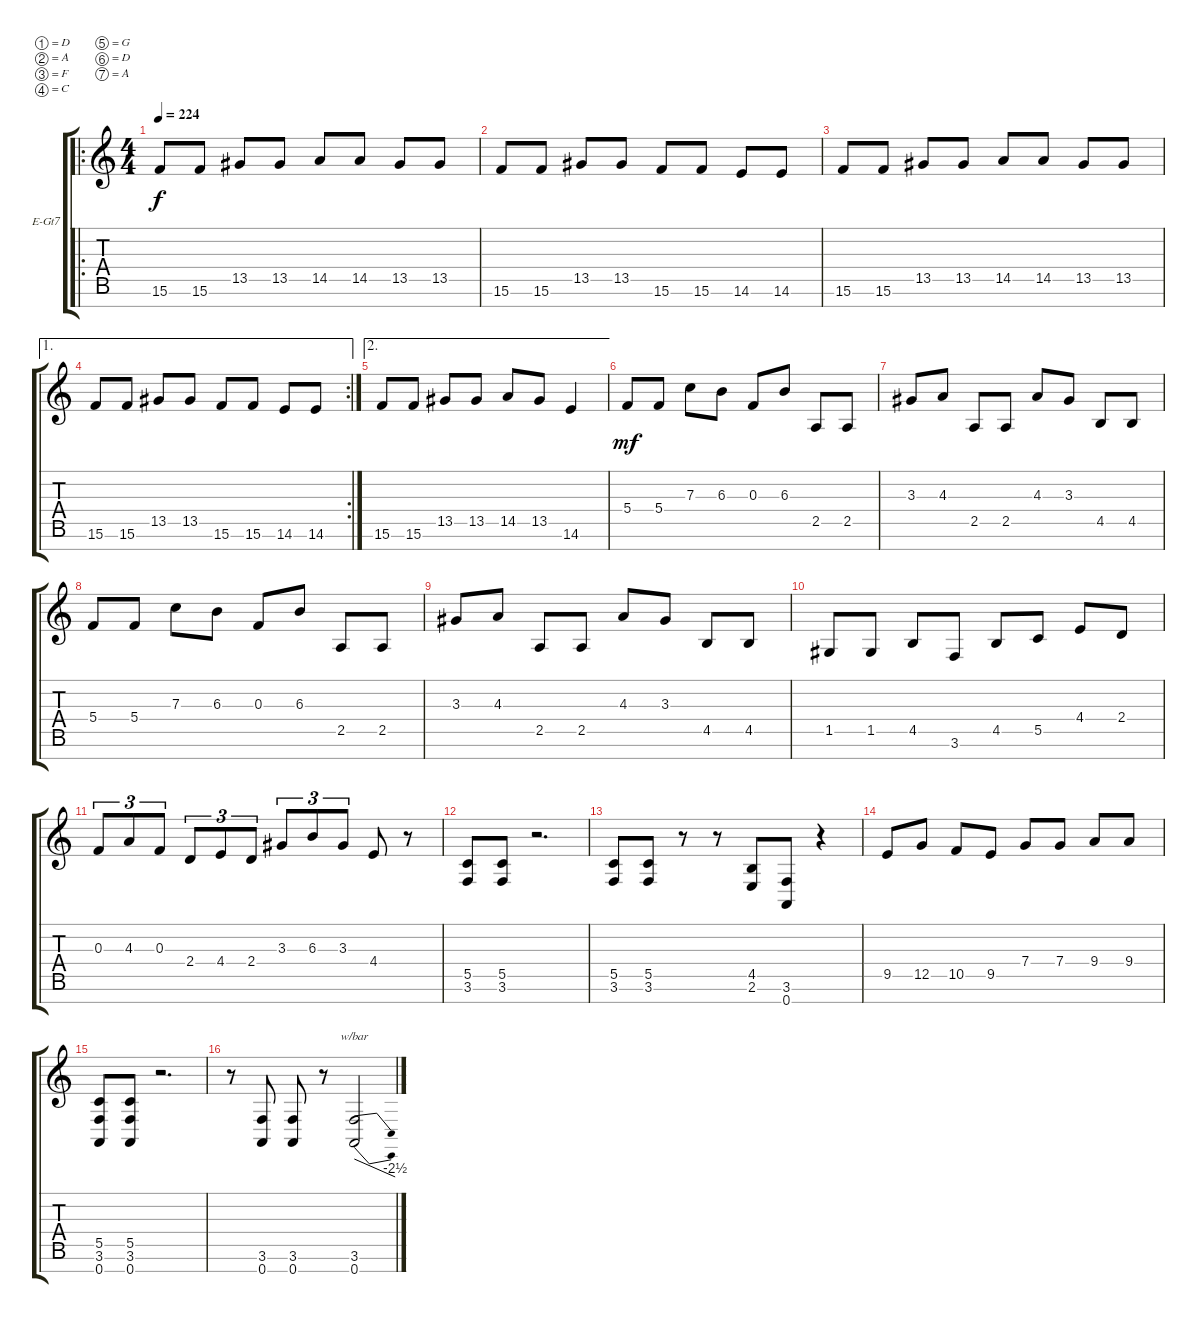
\defaultSystemsLayout 4
\bracketExtendMode groupsimilarinstruments
\firstSystemTrackNameOrientation horizontal
\otherSystemsTrackNameOrientation horizontal
\track ("Electric Guitar" "E-Gt7") {instrument distortionguitar}
\staff {score tabs}
\tuning (D4 A3 F3 C3 G2 D2 A1)
\ro
\ts (4 4)
\tempo 224
\clef g2
\ks c
15.6.8{dy f} 15.6.8 13.5.8 13.5.8 14.5.8 14.5.8 13.5.8 13.5.8 |
15.6.8 15.6.8 13.5.8 13.5.8 15.6.8 15.6.8 14.6.8 14.6.8 |
15.6.8 15.6.8 13.5.8 13.5.8 14.5.8 14.5.8 13.5.8 13.5.8 |
\ae 1
\rc 2
15.6.8 15.6.8 13.5.8 13.5.8 15.6.8 15.6.8 14.6.8 14.6.8 |
\ae 2
15.6.8 15.6.8 13.5.8 13.5.8 14.5.8 13.5.8 14.6.4 |
5.4.8{dy mf} 5.4.8 7.3.8 6.3.8 0.3.8 6.3.8 2.5.8 2.5.8 |
3.3.8 4.3.8 2.5.8 2.5.8 4.3.8 3.3.8 4.5.8 4.5.8 |
5.4.8 5.4.8 7.3.8 6.3.8 0.3.8 6.3.8 2.5.8 2.5.8 |
3.3.8 4.3.8 2.5.8 2.5.8 4.3.8 3.3.8 4.5.8 4.5.8 |
1.5.8 1.5.8 4.5.8 3.6.8 4.5.8 5.5.8 4.4.8 2.4.8 |
0.3.8{tu (3 2)} 4.3.8{tu (3 2)} 0.3.8{tu (3 2)} 2.4.8{tu (3 2)} 4.4.8{tu (3 2)} 2.4.8{tu (3 2)} 3.3.8{tu (3 2)} 6.3.8{tu (3 2)} 3.3.8{tu (3 2)} 4.4.8 r.8 |
(3.6 5.5).8 (3.6 5.5).8 r.2{d} |
(3.6 5.5).8 (3.6 5.5).8 r.8 r.8 (2.6 4.5).8 (3.6 0.7).8 r.4 |
9.5.8 12.5.8 10.5.8 9.5.8 7.4.8 7.4.8 9.4.8 9.4.8 |
(3.6 5.5 0.7).8 (0.7 3.6 5.5).8 r.2{d} |
r.8 (3.6 0.7).8 (3.6 0.7).8 r.8 (3.6 0.7).2{tbe (dive default 0 0 45 -10)}
